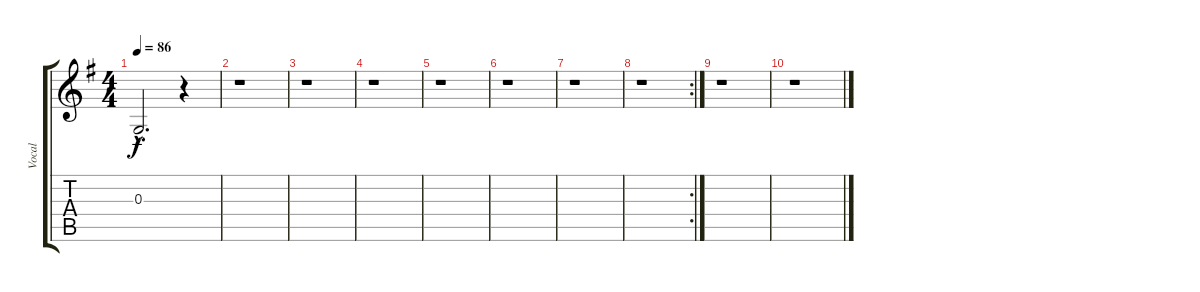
\track ("Vocal" "Vocal") {instrument tenorsax}
\staff {score tabs}
\tuning (E4 B3 G3 D3 A2 E2) {hide}
\ts (4 4)
\tempo 86
\clef g2
\ks g
0.3{hac t}.2{d dy f} r.4 |
r.1 |
r.1 |
r.1 |
r.1 |
r.1 |
r.1 |
\rc 2
r.1 |
r.1 |
r.1
